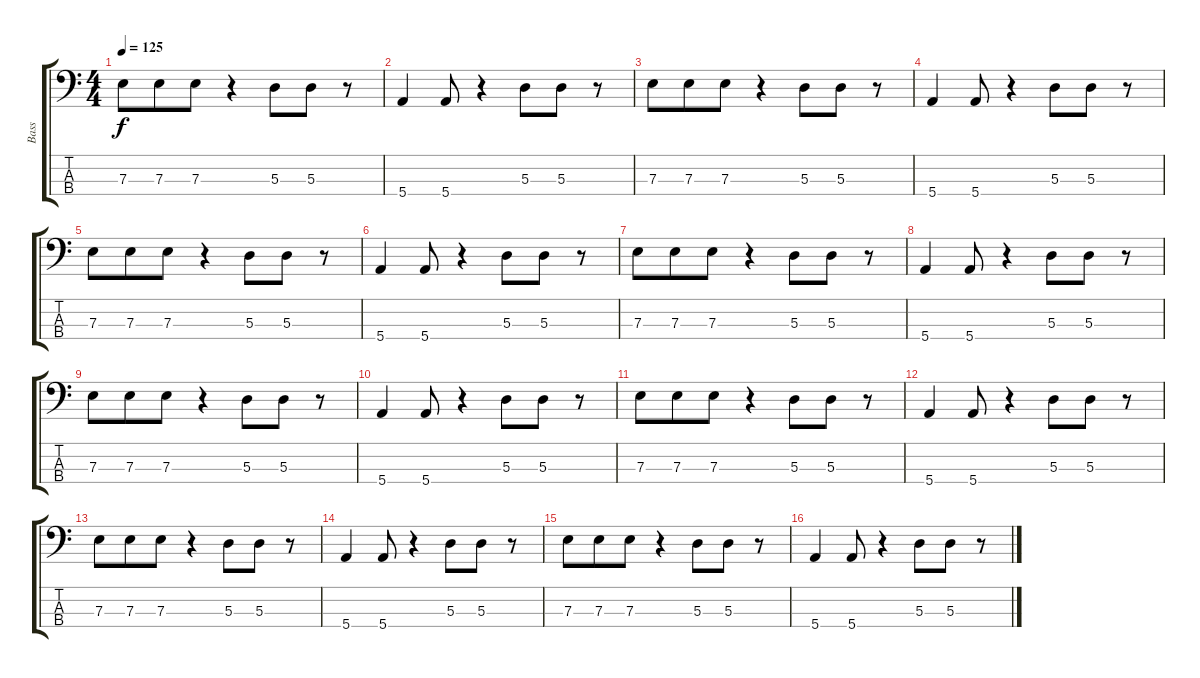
\track ("Bass" "Bass") {instrument electricbasspick}
\staff {score tabs}
\tuning (G2 D2 A1 E1) {hide}
\ts (4 4)
\tempo 125
\clef f4
\ks c
7.3.8{dy f} 7.3.8{beam merge} 7.3.8 r.4 5.3.8{beam merge} 5.3.8 r.8 |
5.4.4 5.4.8 r.4 5.3.8{beam merge} 5.3.8 r.8 |
7.3.8 7.3.8{beam merge} 7.3.8 r.4 5.3.8{beam merge} 5.3.8 r.8 |
5.4.4 5.4.8 r.4 5.3.8{beam merge} 5.3.8 r.8 |
7.3.8 7.3.8{beam merge} 7.3.8 r.4 5.3.8{beam merge} 5.3.8 r.8 |
5.4.4 5.4.8 r.4 5.3.8{beam merge} 5.3.8 r.8 |
7.3.8 7.3.8{beam merge} 7.3.8 r.4 5.3.8{beam merge} 5.3.8 r.8 |
5.4.4 5.4.8 r.4 5.3.8{beam merge} 5.3.8 r.8 |
7.3.8 7.3.8{beam merge} 7.3.8 r.4 5.3.8{beam merge} 5.3.8 r.8 |
5.4.4 5.4.8 r.4 5.3.8{beam merge} 5.3.8 r.8 |
7.3.8 7.3.8{beam merge} 7.3.8 r.4 5.3.8{beam merge} 5.3.8 r.8 |
5.4.4 5.4.8 r.4 5.3.8{beam merge} 5.3.8 r.8 |
7.3.8 7.3.8{beam merge} 7.3.8 r.4 5.3.8{beam merge} 5.3.8 r.8 |
5.4.4 5.4.8 r.4 5.3.8{beam merge} 5.3.8 r.8 |
7.3.8 7.3.8{beam merge} 7.3.8 r.4 5.3.8{beam merge} 5.3.8 r.8 |
5.4.4 5.4.8 r.4 5.3.8{beam merge} 5.3.8 r.8
